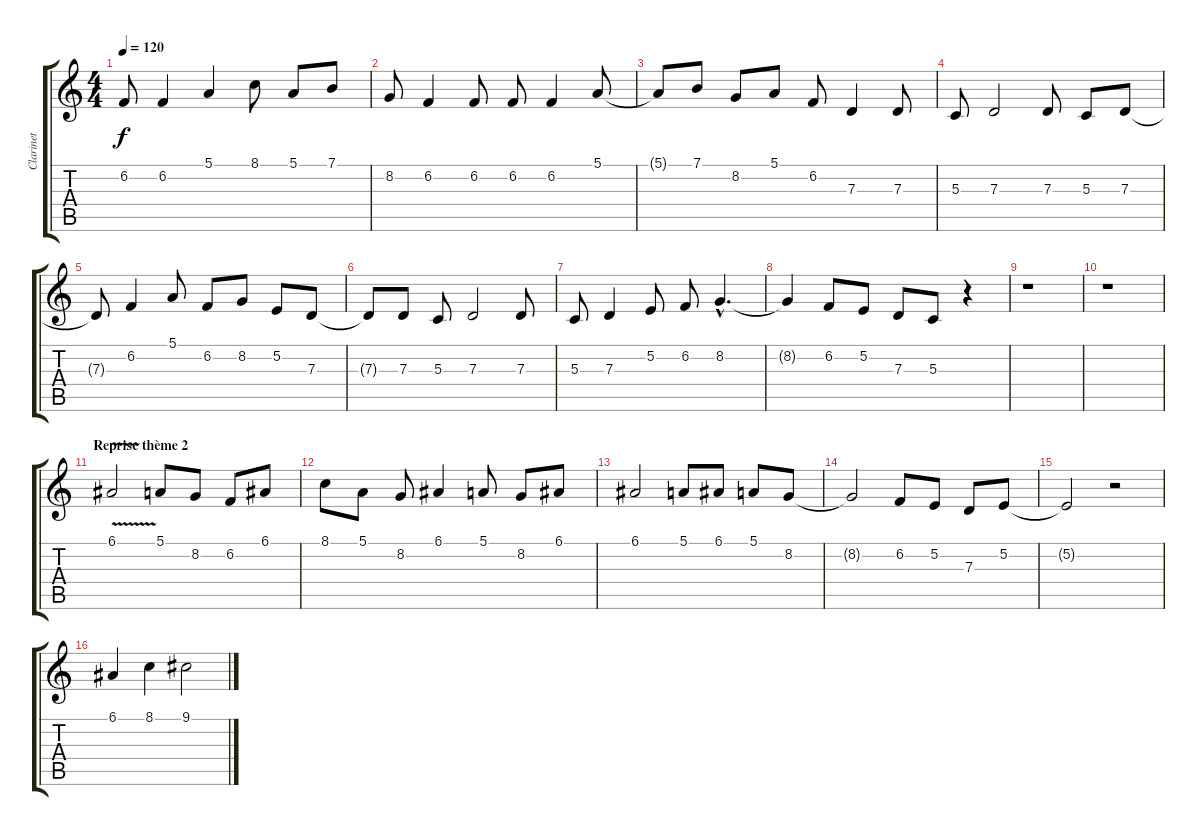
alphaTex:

\track ("Clarinet" "Clarinet") {instrument clarinet}
\staff {score tabs}
\tuning (E4 B3 G3 D3 A2 E2) {hide}
\ts (4 4)
\tempo 120
\clef g2
\ks c
6.2.8{dy f} 6.2.4 5.1.4 8.1.8 5.1.8 7.1.8 |
8.2.8 6.2.4 6.2.8 6.2.8 6.2.4 5.1.8 |
5.1{t}.8 7.1.8 8.2.8 5.1.8 6.2.8 7.3.4 7.3.8 |
5.3.8 7.3.2 7.3.8 5.3.8 7.3.8 |
7.3{t}.8 6.2.4 5.1.8 6.2.8 8.2.8 5.2.8 7.3.8 |
7.3{t}.8 7.3.8 5.3.8 7.3.2 7.3.8 |
5.3.8 7.3.4 5.2.8 6.2.8 8.2{hac}.4{d} |
8.2{t}.4 6.2.8 5.2.8 7.3.8 5.3.8 r.4 |
r.1 |
r.1 |
\section ("" "Reprise thème 2")
6.1{v}.2 5.1.8 8.2.8 6.2.8 6.1.8 |
8.1.8 5.1.8 8.2.8 6.1.4 5.1.8 8.2.8 6.1.8 |
6.1.2 5.1.8 6.1.8 5.1.8 8.2.8 |
8.2{t}.2 6.2.8 5.2.8 7.3.8 5.2.8 |
5.2{t}.2 r.2 |
6.1.4 8.1.4 9.1.2
